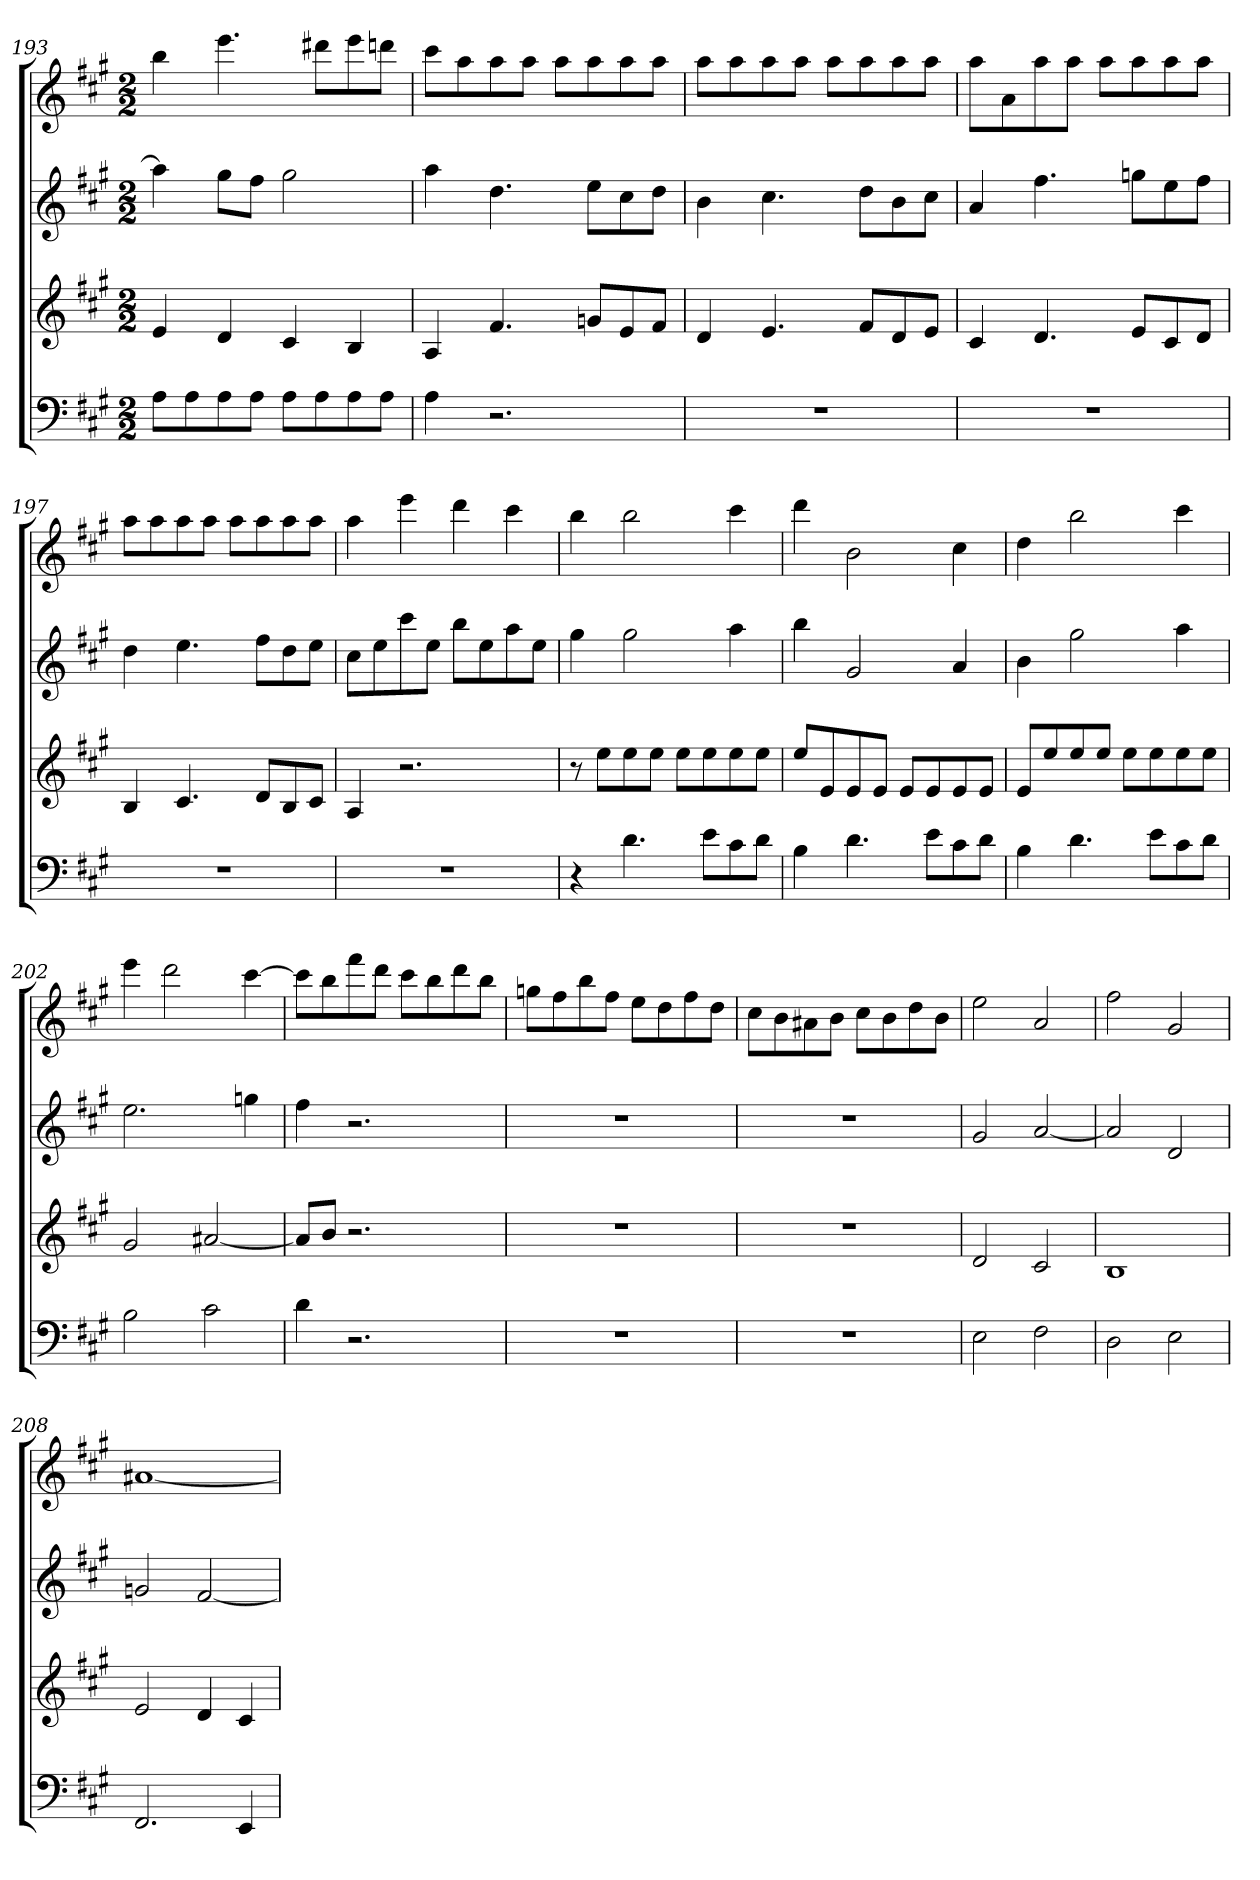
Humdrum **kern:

**kern	**kern	**kern	**kern
*part4	*part3	*part2	*part1
*staff4	*staff3	*staff2	*staff1
*k[f#c#g#]	*k[f#c#g#]	*k[f#c#g#]	*k[f#c#g#]
*A:	*A:	*A:	*A:
*M2/2	*M2/2	*M2/2	*M2/2
=193	=193	=193	=193
8AL	4e	4aa]	4bb
8A	.	.	.
8A	4d	8gg#L	4.eee
8AJ	.	8ff#J	.
8AL	4c#	2gg#	.
8A	.	.	8ddd#XL
8A	4B	.	8eee
8AJ	.	.	8dddnJ
=194	=194	=194	=194
4A	4A	4aa	8ccc#L
.	.	.	8aa
2.r	4.f#	4.dd	8aa
.	.	.	8aaJ
.	.	.	8aaL
.	8gnL	8eeL	8aa
.	8e	8cc#	8aa
.	8f#J	8ddJ	8aaJ
=195	=195	=195	=195
1r	4d	4b	8aaL
.	.	.	8aa
.	4.e	4.cc#	8aa
.	.	.	8aaJ
.	.	.	8aaL
.	8f#L	8ddL	8aa
.	8d	8b	8aa
.	8eJ	8cc#J	8aaJ
=196	=196	=196	=196
1r	4c#	4a	8aaL
.	.	.	8a
.	4.d	4.ff#	8aa
.	.	.	8aaJ
.	.	.	8aaL
.	8eL	8ggnL	8aa
.	8c#	8ee	8aa
.	8dJ	8ff#J	8aaJ
=197	=197	=197	=197
1r	4B	4dd	8aaL
.	.	.	8aa
.	4.c#	4.ee	8aa
.	.	.	8aaJ
.	.	.	8aaL
.	8dL	8ff#L	8aa
.	8B	8dd	8aa
.	8c#J	8eeJ	8aaJ
=198	=198	=198	=198
1r	4A	8cc#L	4aa
.	.	8ee	.
.	2.r	8ccc#	4eee
.	.	8eeJ	.
.	.	8bbL	4ddd
.	.	8ee	.
.	.	8aa	4ccc#
.	.	8eeJ	.
=199	=199	=199	=199
4r	8r	4gg#	4bb
.	8eeL	.	.
4.d	8ee	2gg#	2bb
.	8eeJ	.	.
.	8eeL	.	.
8eL	8ee	.	.
8c#	8ee	4aa	4ccc#
8dJ	8eeJ	.	.
=200	=200	=200	=200
4B	8eeL	4bb	4ddd
.	8e	.	.
4.d	8e	2g#	2b
.	8eJ	.	.
.	8eL	.	.
8eL	8e	.	.
8c#	8e	4a	4cc#
8dJ	8eJ	.	.
=201	=201	=201	=201
4B	8eL	4b	4dd
.	8ee	.	.
4.d	8ee	2gg#	2bb
.	8eeJ	.	.
.	8eeL	.	.
8eL	8ee	.	.
8c#	8ee	4aa	4ccc#
8dJ	8eeJ	.	.
=202	=202	=202	=202
2B	2g#	2.ee	4eee
.	.	.	2ddd
2c#	[2a#X	.	.
.	.	4ggn	[4ccc#
=203	=203	=203	=203
4d	8a#L]	4ff#	8ccc#L]
.	8bJ	.	8bb
2.r	2.r	2.r	8fff#
.	.	.	8dddJ
.	.	.	8ccc#L
.	.	.	8bb
.	.	.	8ddd
.	.	.	8bbJ
=204	=204	=204	=204
1r	1r	1r	8ggnL
.	.	.	8ff#
.	.	.	8bb
.	.	.	8ff#J
.	.	.	8eeL
.	.	.	8dd
.	.	.	8ff#
.	.	.	8ddJ
=205	=205	=205	=205
1r	1r	1r	8cc#L
.	.	.	8b
.	.	.	8a#X
.	.	.	8bJ
.	.	.	8cc#L
.	.	.	8b
.	.	.	8dd
.	.	.	8bJ
=206	=206	=206	=206
2E	2d	2g#	2ee
2F#	2c#	[2a	2a
=207	=207	=207	=207
2D	1B	2a]	2ff#
2E	.	2d	2g#
=208	=208	=208	=208
2.FF#	2e	2gn	[1a#X
.	4d	[2f#	.
4EE	4c#	.	.
=	=	=	=
*-	*-	*-	*-
